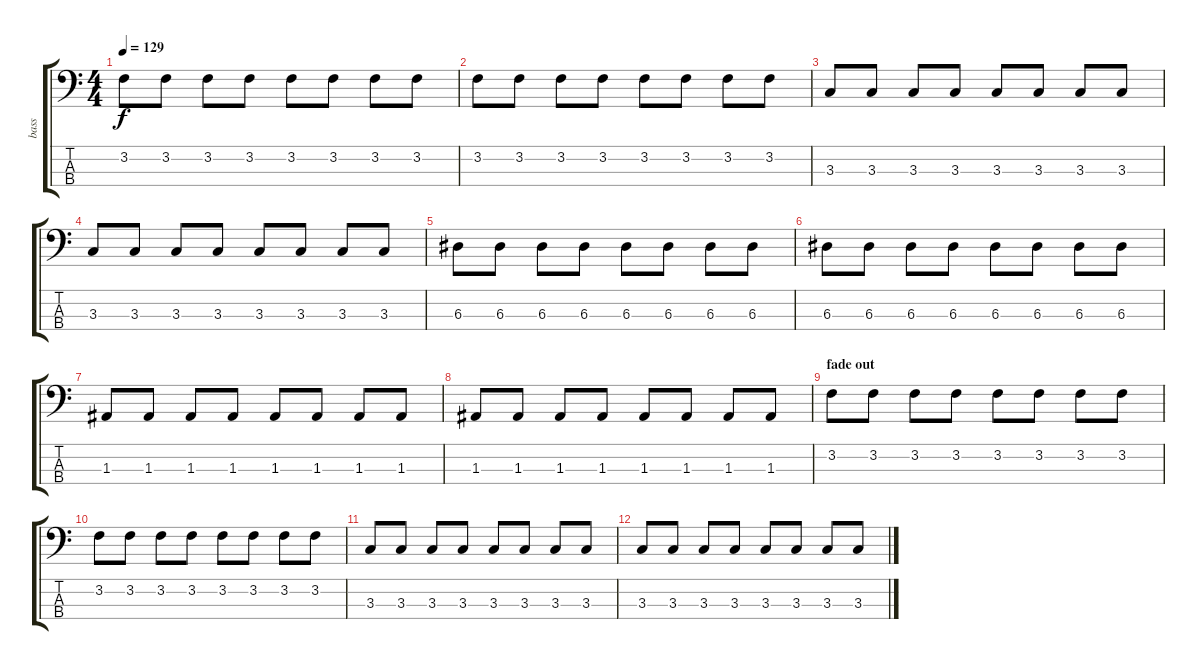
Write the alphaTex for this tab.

\track ("bass" "bass") {instrument electricbasspick}
\staff {score tabs}
\tuning (G2 D2 A1 E1) {hide}
\ts (4 4)
\tempo 129
\clef f4
\ks c
3.2.8{dy f} 3.2.8 3.2.8 3.2.8 3.2.8 3.2.8 3.2.8 3.2.8 |
3.2.8 3.2.8 3.2.8 3.2.8 3.2.8 3.2.8 3.2.8 3.2.8 |
3.3.8 3.3.8 3.3.8 3.3.8 3.3.8 3.3.8 3.3.8 3.3.8 |
3.3.8 3.3.8 3.3.8 3.3.8 3.3.8 3.3.8 3.3.8 3.3.8 |
6.3.8 6.3.8 6.3.8 6.3.8 6.3.8 6.3.8 6.3.8 6.3.8 |
6.3.8 6.3.8 6.3.8 6.3.8 6.3.8 6.3.8 6.3.8 6.3.8 |
1.3.8 1.3.8 1.3.8 1.3.8 1.3.8 1.3.8 1.3.8 1.3.8 |
1.3.8 1.3.8 1.3.8 1.3.8 1.3.8 1.3.8 1.3.8 1.3.8 |
\section ("" "fade out")
3.2.8{volume 0} 3.2.8 3.2.8 3.2.8 3.2.8 3.2.8 3.2.8 3.2.8 |
3.2.8 3.2.8 3.2.8 3.2.8 3.2.8 3.2.8 3.2.8 3.2.8 |
3.3.8 3.3.8 3.3.8 3.3.8 3.3.8 3.3.8 3.3.8 3.3.8 |
3.3.8 3.3.8 3.3.8 3.3.8 3.3.8 3.3.8 3.3.8 3.3.8
